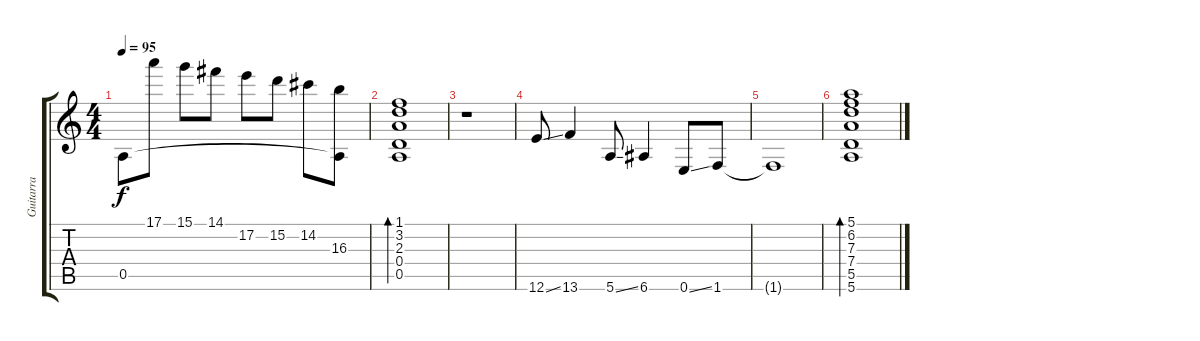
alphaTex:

\track ("Guitarra" "Guitarra") {instrument acousticguitarsteel}
\staff {score tabs}
\tuning (E4 B3 G3 D3 A2 E2) {hide}
\ts (4 4)
\tempo 95
\clef g2
\ks c
0.5.8{dy f} 17.1.8 15.1.8 14.1.8 17.2.8 15.2.8 14.2.8 (16.3 0.5{t}).8 |
(1.1 3.2 2.3 0.4 0.5).1{bd 480} |
r.1 |
12.6{ss}.8 13.6.4 5.6{ss}.8 6.6.4 0.6{ss}.8 1.6.8 |
1.6{t}.1 |
(5.1 6.2 7.3 7.4 5.5 5.6).1{bd 480 volume 9}
